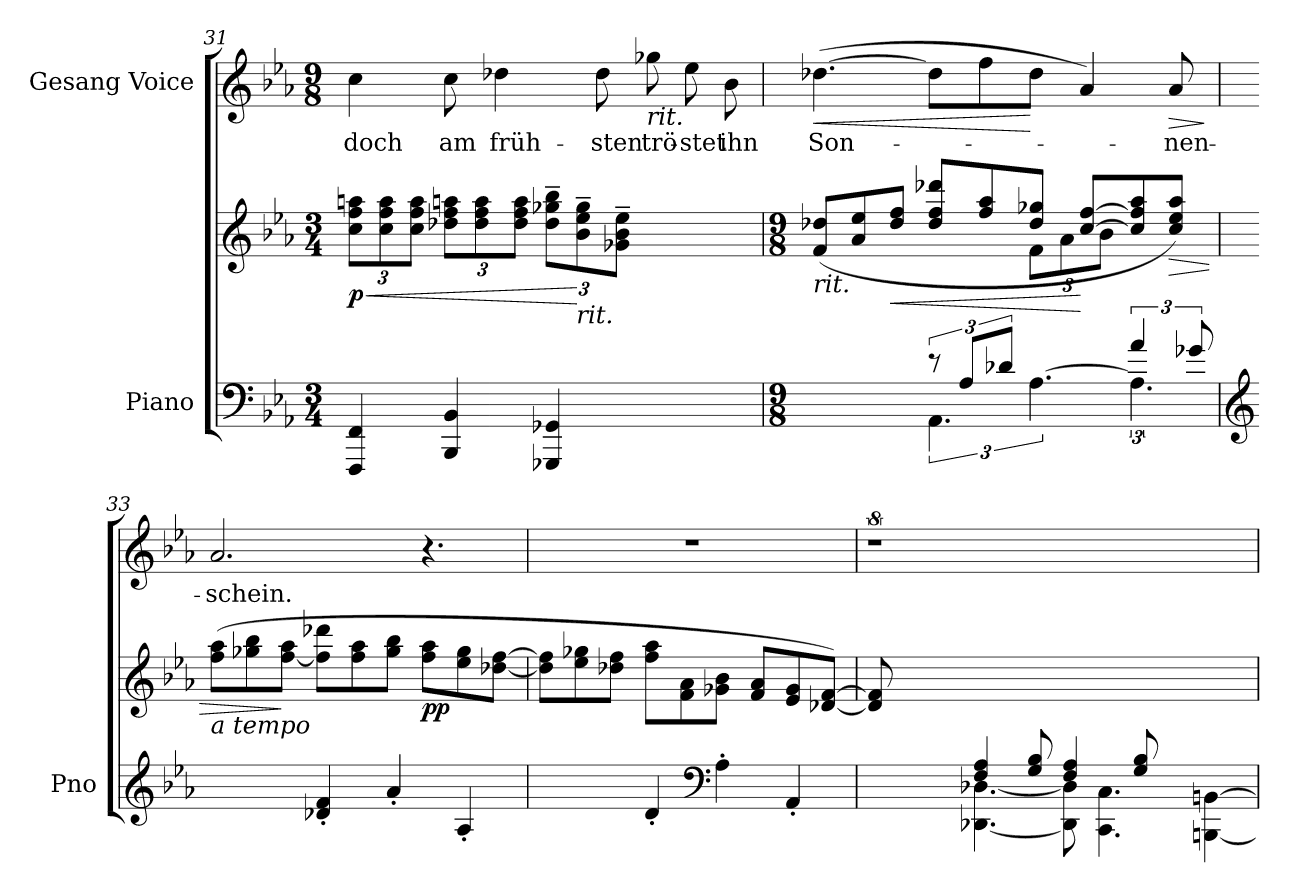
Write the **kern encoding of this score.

**kern	**kern	**dynam	**kern	**text	**dynam
*part2	*part2	*part2	*part1	*part1	*part1
*staff3	*staff2	*staff2/3	*staff1	*staff1	*staff1
*I"Piano	*	*	*I"Gesang Voice	*	*
*I'Pno	*	*	*	*	*
*clefF4	*clefG2	*	*clefG2	*	*
*k[b-e-a-]	*k[b-e-a-]	*	*k[b-e-a-]	*	*
*M3/4	*M3/4	*	*M9/8	*	*
*	*Xbrackettup	*	*	*	*
=31	=31	=31	=31	=31	=31
!	!	!LO:HP:b	!	!LO:LY:b	!
!	!	!LO:DY:n=1:b	!	!	!
4FFF/ 4FF/	12cc\ 12ff\ 12aan\L	< p	4cc\	doch	.
.	12cc\ 12ff\ 12aa\	.	.	.	.
.	12cc\ 12ff\ 12aa\J	.	.	.	.
!	!	!	!	!LO:LY:b	!
4BBB-/ 4BB-/	12dd-X\ 12ff\ 12aan\L	.	8cc\	am	.
.	12dd-\ 12ff\ 12aa\	.	.	.	.
!	!	!	!	!LO:LY:b	!
.	.	.	4dd-X\	früh-	.
.	12dd-\ 12ff\ 12aa\J	.	.	.	.
*	*brackettup	*	*	*	*
4GGG-X/ 4GG-X/	12dd-\~ 12gg-X\~ 12bb-\~L	.	.	.	.
!	!LO:TX:b:i:t=rit.	!	!	!	!
.	12b-\~ 12ee-\~ 12gg-\~	[	.	.	.
!	!	!	!	!LO:LY:b	!
.	.	.	8dd-\	-sten	.
.	12g-X\~ 12b-\~ 12ee-\~J	.	.	.	.
!	!	!	!LO:TX:b:i:t=rit.	!	!
!	!	!	!	!LO:LY:b	!
4.ryy	4.ryy	.	8gg-X\	trö-	.
!	!	!	!	!LO:LY:b	!
.	.	.	8ee-\	-stet	.
!	!	!	!	!LO:LY:b	!
.	.	.	8b-\	ihn	.
!!LO:LB:g=z
=32	=32	=32	=32	=32	=32
*M9/8	*M9/8	*	*	*	*
*^	*^	*	*	*	*
!	!	!LO:TX:b:i:t=rit.	!	!	!	!	!
!	!	!	!	!	!	!LO:LY:b	!LO:HP:b
4.ryy	4.ryy	(>8f/ 8dd-X/L	8ryy	.	([4.dd-X\	Son-	<
*	*	*v	*v	*	*	*	*
.	.	8a-/ 8ee-/	.	.	.	.
!	!	!	!LO:HP:b	!	!	!
.	.	8dd-/ 8ff/J	<	.	.	.
12r	6.AA-\	8dd-/ 8ff/ 8ddd-X/L	.	8dd-\L]	.	.
12A-/L	.	.	.	.	.	.
.	.	8ff/ 8aa-/	.	8ff\	.	.
12d-X/J	.	.	.	.	.	.
*	*	*^	*	*	*	*
*	*	*	*Xbrackettup	*	*	*	*
4ryy	[6.A-\	8dd-/ 8gg-X/J	12f\L	.	8dd-\J	.	[
.	.	.	12a-\	.	.	.	.
.	.	[8cc/ [8ff/L	.	[	4a-/)	.	.
.	.	.	12b-\J	.	.	.	.
6a-/	6.A-\]	8cc/] 8ff/] 8aa-/	4ryy	.	.	.	.
!	!	!	!	!LO:HP:b	!	!LO:LY:b	!LO:HP:b
.	.	8cc/ 8ee-/ 8aa-/J)	.	>	8a-/	-nen-	>
12g-X/	.	.	.	.	.	.	.
*v	*v	*	*	*	*	*	*
*	*v	*v	*	*	*	*
.	.	.	.	.	]
=33	=33	=33	=33	=33	=33
*clefG2	*	*	*	*	*
!	!LO:TX:b:i:t=a tempo	!	!	!	!
!	!	!	!	!LO:LY:b	!
4.ryy	(8ff\ 8aa-\L	.	2.a-/	-schein.	.
.	8gg-X\ 8bb-\	.	.	.	.
.	[8ff\ 8aa-\J	]	.	.	.
4d-X/' 4f/'	8ff\] 8ddd-X\L	.	.	.	.
.	8ff\ 8aa-\	.	.	.	.
4a-'/	8gg-\ 8bb-\J	.	.	.	.
!	!	!LO:DY:b	!LO:N:vis=4.	!	!
.	8ff\ 8aa-\L	pp	4r	.	.
4A-'/	8ee-\ 8gg-\	.	.	.	.
.	[8dd-X\ [8ff\J	.	8ryy	.	.
=34	=34	=34	=34	=34	=34
4.ryy	8dd-\] 8ff\]L	.	8%9r	.	.
.	8ee-\ 8gg-X\	.	.	.	.
.	8dd-X\ 8ff\J	.	.	.	.
4d'/	8ff\ 8aa-\L	.	.	.	.
.	8f\ 8a-\	.	.	.	.
*clefF4	*	*	*	*	*
4A-'\	8g-X\ 8b-\J	.	.	.	.
.	8f/ 8a-/L	.	.	.	.
4AA-'/	8e-/ 8g-/	.	.	.	.
.	[8d-X/ [8f/J)	.	.	.	.
!!LO:LB:g=z
=35	=35	=35	=35	=35	=35
*^	*	*	*	*	*
8ryy	4.ryy	8d-/] 8f/]L	.	8%9r	.	.
8F/ 8A-/	.	1ryy	.	.	.	.
8G-X/ 8B-/J	.	.	.	.	.	.
4F/ 4A-/	[4.DD-X\ [<4.D-X\	.	.	.	.	.
8G-/ 8B-/	.	.	.	.	.	.
4F/ 4A-/	8DD-\] 8D-\]	.	.	.	.	.
.	4.CC\ 4.C\	.	.	.	.	.
8G-/ 8B-/	.	.	.	.	.	.
4.ryy	.	4.ryy	.	4.ryy	.	.
.	[4BBBn\ [<4BBn\	.	.	.	.	.
*v	*v	*	*	*	*	*
=	=	=	=	=	=
*-	*-	*-	*-	*-	*-
